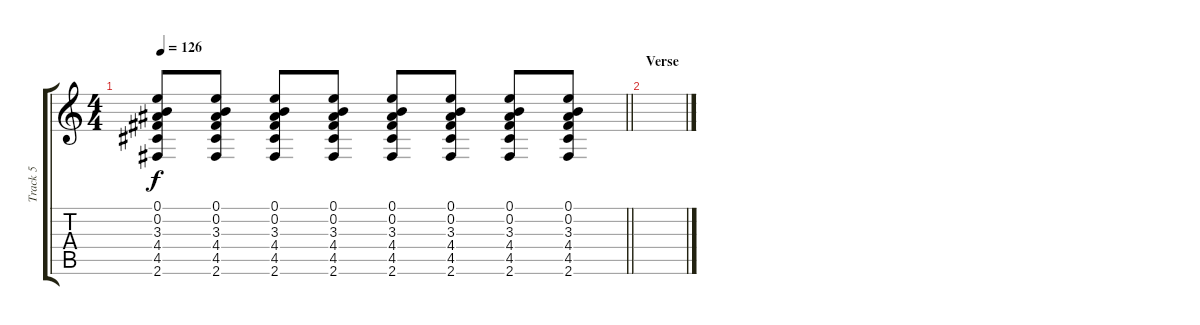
\track ("Track 5" "Track 5") {instrument distortionguitar}
\staff {score tabs}
\tuning (E4 B3 G3 D3 A2 E2) {hide}
\ts (4 4)
\tempo 126
\clef g2
\barLineRight lightlight
\ks c
(0.1 0.2 3.3 4.4 4.5 2.6).8{dy f} (0.1 0.2 3.3 4.4 4.5 2.6).8 (0.1 0.2 3.3 4.4 4.5 2.6).8 (0.1 0.2 3.3 4.4 4.5 2.6).8 (0.1 0.2 3.3 4.4 4.5 2.6).8 (0.1 0.2 3.3 4.4 4.5 2.6).8 (0.1 0.2 3.3 4.4 4.5 2.6).8 (0.1 0.2 3.3 4.4 4.5 2.6).8 |
\section ("" "Verse")
